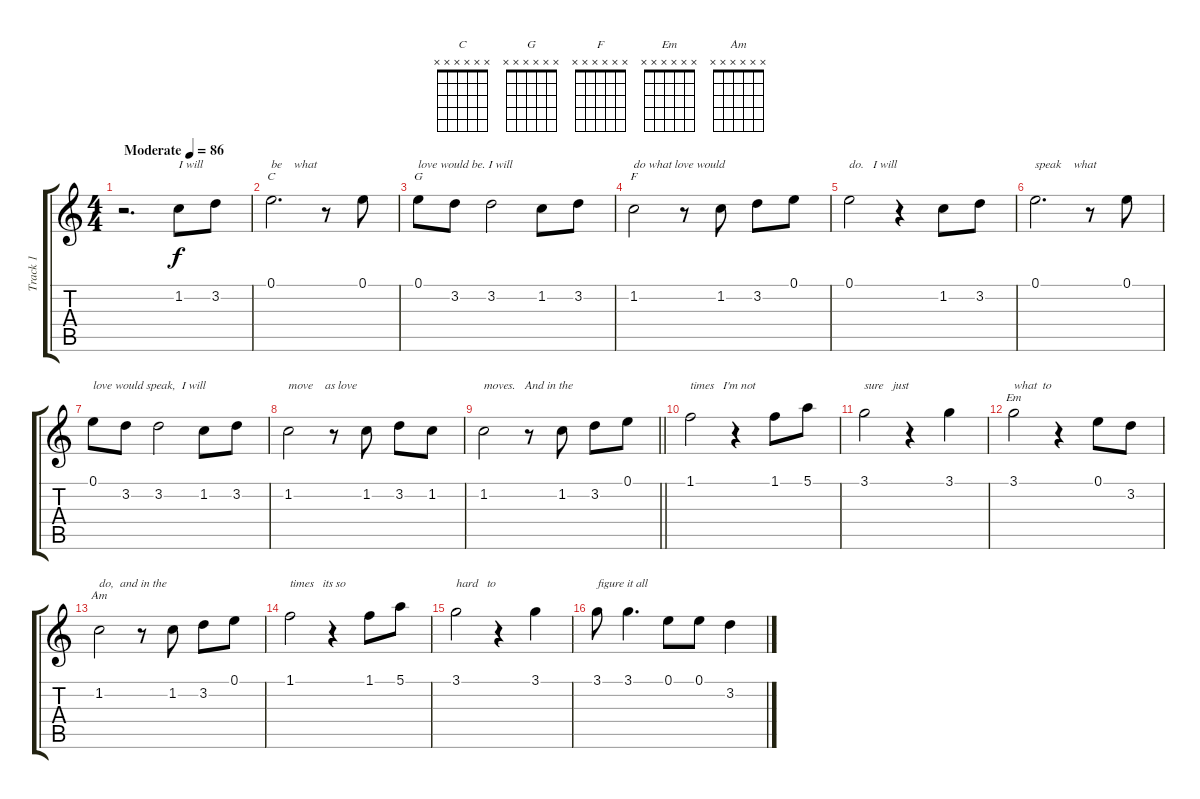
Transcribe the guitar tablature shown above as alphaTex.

\track ("Track 1" "Track 1") {instrument acousticguitarsteel}
\staff {score tabs}
\tuning (E4 B3 G3 D3 A2 E2) {hide}
\chord ("C" x x x x x x)
\chord ("G" x x x x x x)
\chord ("F" x x x x x x)
\chord ("Em" x x x x x x)
\chord ("Am" x x x x x x)
\ts (4 4)
\tempo (86 "Moderate")
\clef g2
\ks c
r.2{d dy f instrument acousticguitarsteel} 1.2.8{txt "I will"} 3.2.8 |
0.1.2{d ch "C" txt "be    what"} r.8 0.1.8 |
0.1.8{ch "G" txt "love would be. I will"} 3.2.8 3.2.2 1.2.8 3.2.8 |
1.2.2{ch "F" txt "do what love would"} r.8 1.2.8 3.2.8 0.1.8 |
0.1.2{txt "do.   I will"} r.4 1.2.8 3.2.8 |
0.1.2{d txt "speak    what"} r.8 0.1.8 |
0.1.8{txt "love would speak,  I will"} 3.2.8 3.2.2 1.2.8 3.2.8 |
1.2.2{txt "move    as love"} r.8 1.2.8 3.2.8 1.2.8 |
\barLineRight lightlight
1.2.2{txt "moves.   And in the"} r.8 1.2.8 3.2.8 0.1.8 |
1.1.2{txt "times   I'm not"} r.4 1.1.8 5.1.8 |
3.1.2{txt "sure   just"} r.4 3.1.4 |
3.1.2{ch "Em" txt "what  to"} r.4 0.1.8 3.2.8 |
1.2.2{ch "Am" txt "do,  and in the"} r.8 1.2.8 3.2.8 0.1.8 |
1.1.2{txt "times   its so"} r.4 1.1.8 5.1.8 |
3.1.2{txt "hard   to "} r.4 3.1.4 |
3.1.8{txt "figure it all"} 3.1.4{d} 0.1.8 0.1.8 3.2.4
